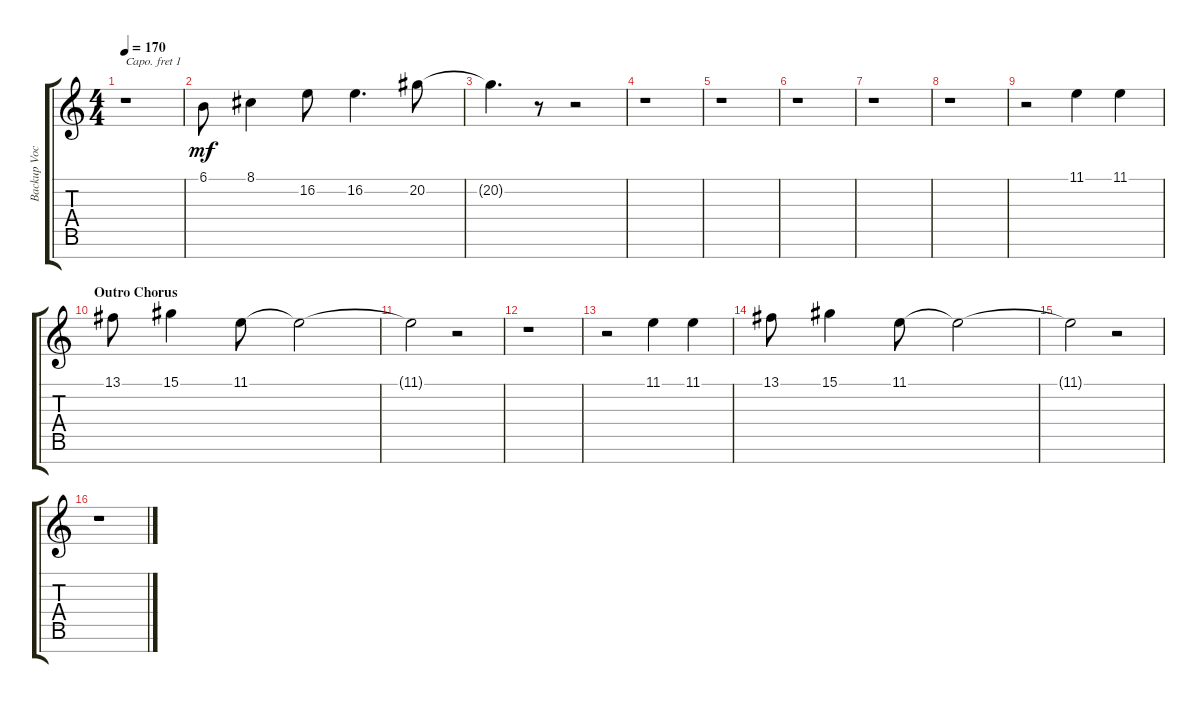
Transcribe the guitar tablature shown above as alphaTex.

\track ("Backup Vocals - Sebastien Lefebre" "Backup Voc") {instrument synthbrass1}
\staff {score tabs}
\capo 1
\tuning (E4 B3 G3 D3 A2 E2 B1) {hide}
\ts (4 4)
\tempo 170
\clef g2
\ks c
r.1{dy mf} |
6.1.8 8.1.4 16.2.8 16.2.4{d} 20.2.8 |
20.2{t}.4{d} r.8 r.2 |
r.1 |
r.1 |
r.1 |
r.1 |
r.1 |
r.2 11.1.4 11.1.4 |
\section ("" "Outro Chorus")
13.1.8 15.1.4 11.1.8 11.1{t}.2 |
11.1{t}.2 r.2 |
r.1 |
r.2 11.1.4 11.1.4 |
13.1.8 15.1.4 11.1.8 11.1{t}.2 |
11.1{t}.2 r.2 |
r.1
